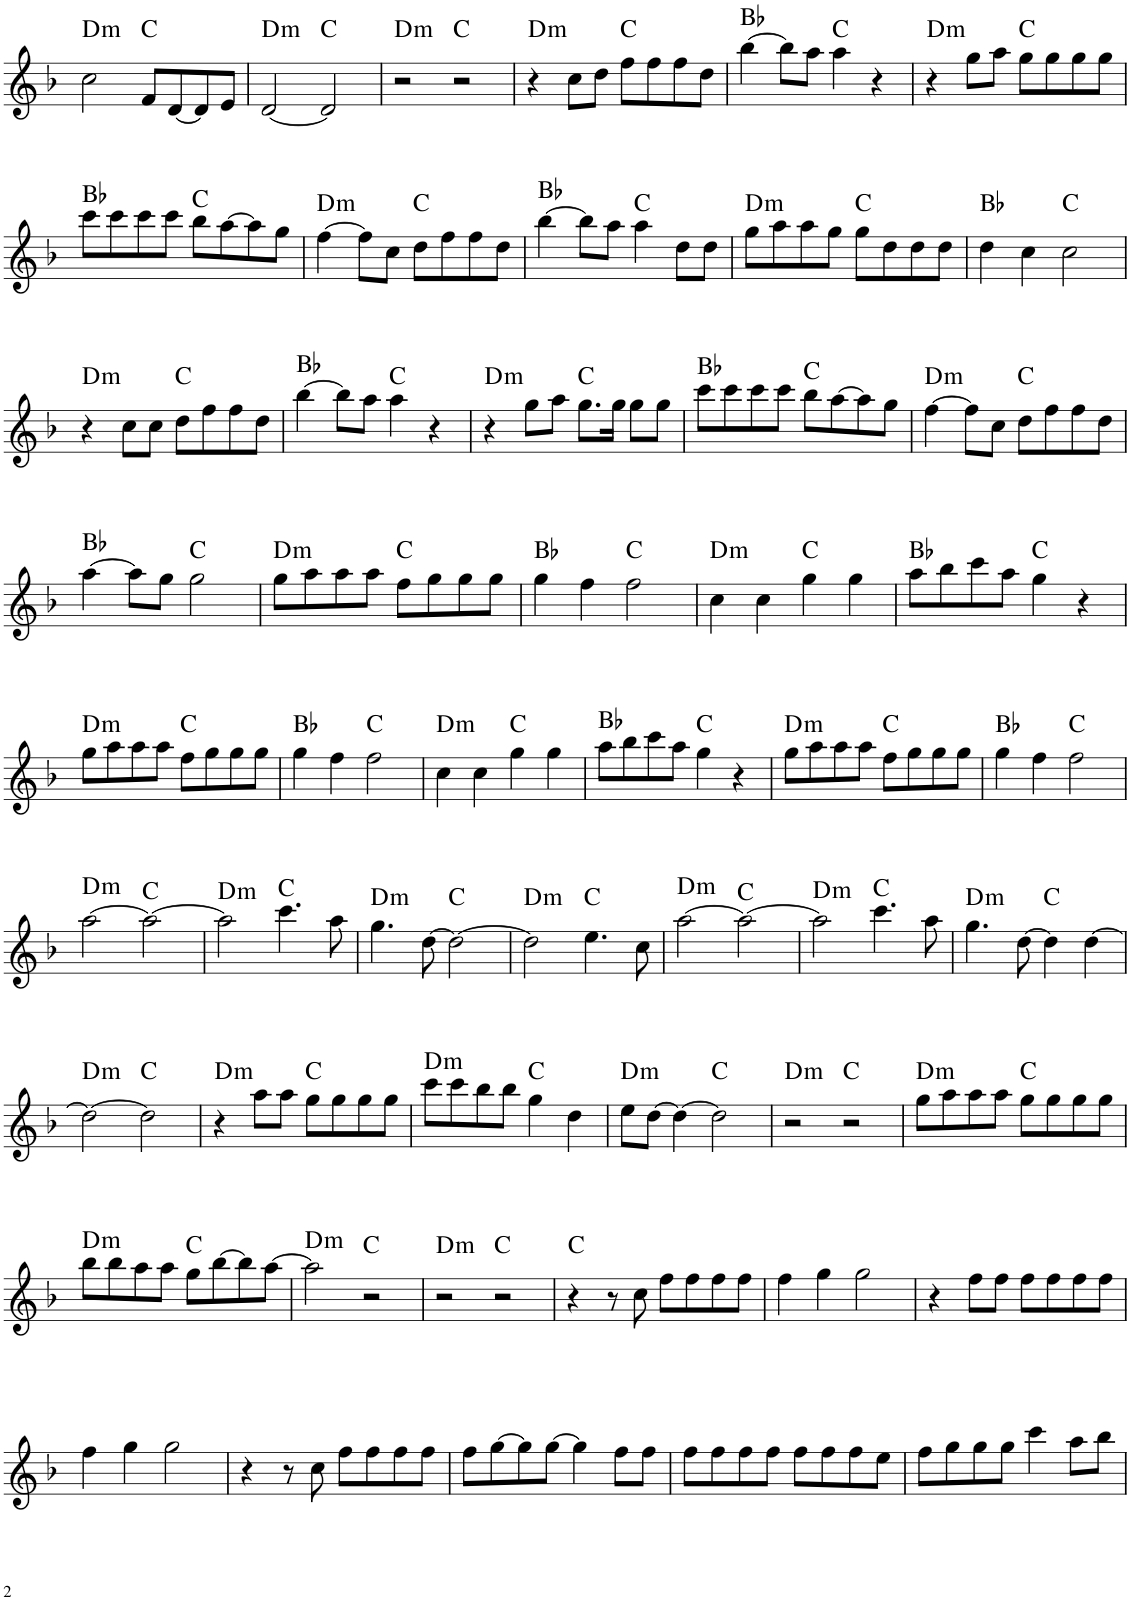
**kern	**harte
*part1	*part1
*staff1	*
*I"Piano	*
*I'Pno.	*
!!LO:PB:g=z
*clefG2	*
*k[b-]	*
*M4/4	*
=48	=48
!	!LO:H:kt=m
2cc\	D:min
8f/L	C:maj
[8d/	.
8d/]	.
8e/J	.
=49	=49
!	!LO:H:kt=m
[2d/	D:min
2d/]	C:maj
=50	=50
!	!LO:H:kt=m
2r	D:min
2r	C:maj
=51	=51
!	!LO:H:kt=m
4r	D:min
8cc\L	.
8dd\J	.
8ff\L	C:maj
8ff\	.
8ff\	.
8dd\J	.
=52	=52
[4bb-\	Bb:maj
8bb-\L]	.
8aa\J	.
4aa\	C:maj
4r	.
=53	=53
!	!LO:H:kt=m
4r	D:min
8gg\L	.
8aa\J	.
8gg\L	C:maj
8gg\	.
8gg\	.
8gg\J	.
!!LO:LB:g=z
=54	=54
8ccc\L	Bb:maj
8ccc\	.
8ccc\	.
8ccc\J	.
8bb-\L	C:maj
[8aa\	.
8aa\]	.
8gg\J	.
=55	=55
!	!LO:H:kt=m
[4ff\	D:min
8ff\L]	.
8cc\J	.
8dd\L	C:maj
8ff\	.
8ff\	.
8dd\J	.
=56	=56
[4bb-\	Bb:maj
8bb-\L]	.
8aa\J	.
4aa\	C:maj
8dd\L	.
8dd\J	.
=57	=57
!	!LO:H:kt=m
8gg\L	D:min
8aa\	.
8aa\	.
8gg\J	.
8gg\L	C:maj
8dd\	.
8dd\	.
8dd\J	.
=58	=58
4dd\	Bb:maj
4cc\	.
2cc\	C:maj
!!LO:LB:g=z
=59	=59
!	!LO:H:kt=m
4r	D:min
8cc\L	.
8cc\J	.
8dd\L	C:maj
8ff\	.
8ff\	.
8dd\J	.
=60	=60
[4bb-\	Bb:maj
8bb-\L]	.
8aa\J	.
4aa\	C:maj
4r	.
=61	=61
!	!LO:H:kt=m
4r	D:min
8gg\L	.
8aa\J	.
8.gg\L	C:maj
16gg\Jk	.
8gg\L	.
8gg\J	.
=62	=62
8ccc\L	Bb:maj
8ccc\	.
8ccc\	.
8ccc\J	.
8bb-\L	C:maj
[8aa\	.
8aa\]	.
8gg\J	.
=63	=63
!	!LO:H:kt=m
[4ff\	D:min
8ff\L]	.
8cc\J	.
8dd\L	C:maj
8ff\	.
8ff\	.
8dd\J	.
!!LO:LB:g=z
=64	=64
[4aa\	Bb:maj
8aa\L]	.
8gg\J	.
2gg\	C:maj
=65	=65
!	!LO:H:kt=m
8gg\L	D:min
8aa\	.
8aa\	.
8aa\J	.
8ff\L	C:maj
8gg\	.
8gg\	.
8gg\J	.
=66	=66
4gg\	Bb:maj
4ff\	.
2ff\	C:maj
=67	=67
!	!LO:H:kt=m
4cc\	D:min
4cc\	.
4gg\	C:maj
4gg\	.
=68	=68
8aa\L	Bb:maj
8bb-\	.
8ccc\	.
8aa\J	.
4gg\	C:maj
4r	.
!!LO:LB:g=z
=69	=69
!	!LO:H:kt=m
8gg\L	D:min
8aa\	.
8aa\	.
8aa\J	.
8ff\L	C:maj
8gg\	.
8gg\	.
8gg\J	.
=70	=70
4gg\	Bb:maj
4ff\	.
2ff\	C:maj
=71	=71
!	!LO:H:kt=m
4cc\	D:min
4cc\	.
4gg\	C:maj
4gg\	.
=72	=72
8aa\L	Bb:maj
8bb-\	.
8ccc\	.
8aa\J	.
4gg\	C:maj
4r	.
=73	=73
!	!LO:H:kt=m
8gg\L	D:min
8aa\	.
8aa\	.
8aa\J	.
8ff\L	C:maj
8gg\	.
8gg\	.
8gg\J	.
=74	=74
4gg\	Bb:maj
4ff\	.
2ff\	C:maj
!!LO:LB:g=z
=75	=75
!	!LO:H:kt=m
[2aa\	D:min
2aa\_	C:maj
=76	=76
!	!LO:H:kt=m
2aa\]	D:min
4.ccc\	C:maj
8aa\	.
=77	=77
!	!LO:H:kt=m
4.gg\	D:min
[8dd\	.
2dd\_	C:maj
=78	=78
!	!LO:H:kt=m
2dd\]	D:min
4.ee\	C:maj
8cc\	.
=79	=79
!	!LO:H:kt=m
[2aa\	D:min
2aa\_	C:maj
=80	=80
!	!LO:H:kt=m
2aa\]	D:min
4.ccc\	C:maj
8aa\	.
=81	=81
!	!LO:H:kt=m
4.gg\	D:min
[8dd\	.
4dd\]	C:maj
[4dd\	.
!!LO:LB:g=z
=82	=82
!	!LO:H:kt=m
2dd\_	D:min
2dd\]	C:maj
=83	=83
!	!LO:H:kt=m
4r	D:min
8aa\L	.
8aa\J	.
8gg\L	C:maj
8gg\	.
8gg\	.
8gg\J	.
=84	=84
!	!LO:H:kt=m
8ccc\L	D:min
8ccc\	.
8bb-\	.
8bb-\J	.
4gg\	C:maj
4dd\	.
=85	=85
!	!LO:H:kt=m
8ee\L	D:min
[8dd\J	.
4dd\_	.
2dd\]	C:maj
=86	=86
!	!LO:H:kt=m
2r	D:min
2r	C:maj
=87	=87
!	!LO:H:kt=m
8gg\L	D:min
8aa\	.
8aa\	.
8aa\J	.
8gg\L	C:maj
8gg\	.
8gg\	.
8gg\J	.
!!LO:LB:g=z
=88	=88
!	!LO:H:kt=m
8bb-\L	D:min
8bb-\	.
8aa\	.
8aa\J	.
8gg\L	C:maj
[8bb-\	.
8bb-\]	.
[8aa\J	.
=89	=89
!	!LO:H:kt=m
2aa\]	D:min
2r	C:maj
=90	=90
!	!LO:H:kt=m
2r	D:min
2r	C:maj
=91	=91
4r	C:maj
8r	.
8cc\	.
8ff\L	.
8ff\	.
8ff\	.
8ff\J	.
=92	=92
4ff\	.
4gg\	.
2gg\	.
=93	=93
4r	.
8ff\L	.
8ff\J	.
8ff\L	.
8ff\	.
8ff\	.
8ff\J	.
!!LO:LB:g=z
=94	=94
4ff\	.
4gg\	.
2gg\	.
=95	=95
4r	.
8r	.
8cc\	.
8ff\L	.
8ff\	.
8ff\	.
8ff\J	.
=96	=96
8ff\L	.
[8gg\	.
8gg\]	.
[8gg\J	.
4gg\]	.
8ff\L	.
8ff\J	.
=97	=97
8ff\L	.
8ff\	.
8ff\	.
8ff\J	.
8ff\L	.
8ff\	.
8ff\	.
8ee\J	.
=98	=98
8ff\L	.
8gg\	.
8gg\	.
8gg\J	.
4ccc\	.
8aa\L	.
8bb-\J	.
=	=
*-	*-
